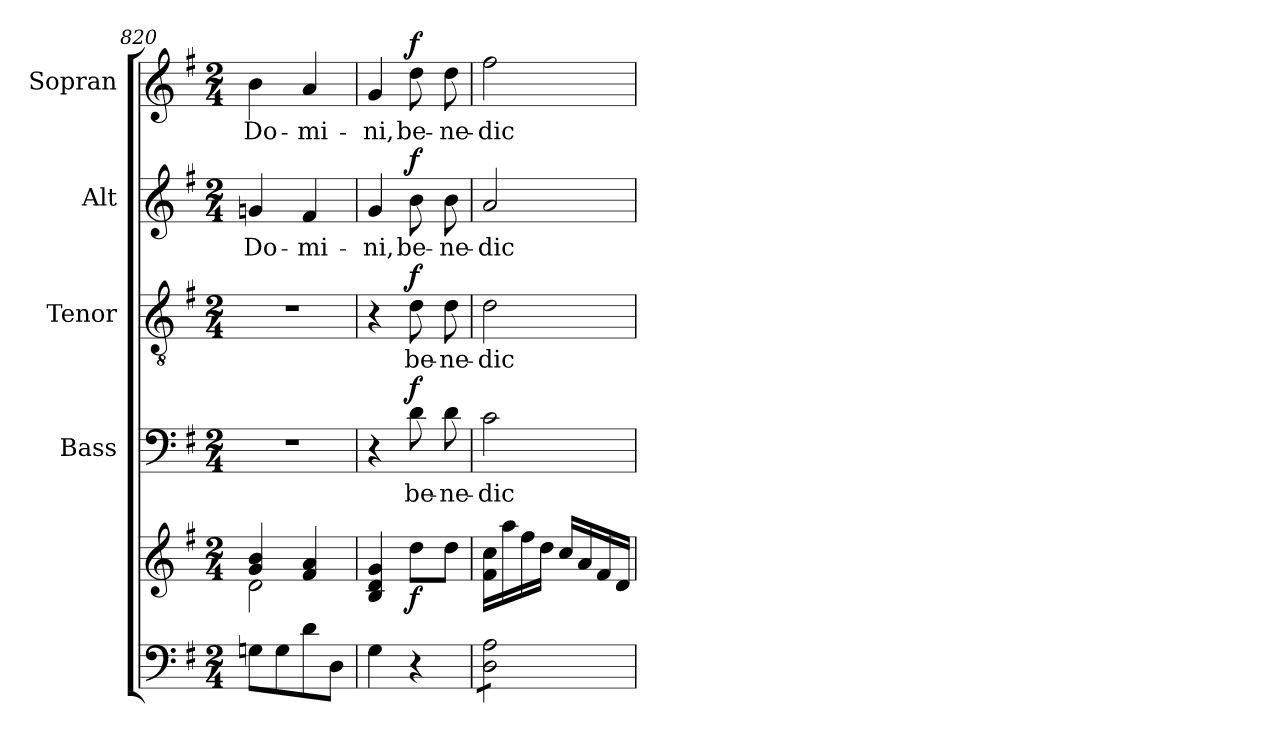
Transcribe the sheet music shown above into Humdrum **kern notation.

**kern	**kern	**dynam	**kern	**text	**dynam	**kern	**text	**dynam	**kern	**text	**dynam	**kern	**text	**dynam
*part5	*part5	*part5	*part4	*part4	*part4	*part3	*part3	*part3	*part2	*part2	*part2	*part1	*part1	*part1
*staff6	*staff5	*staff5/6	*staff4	*staff4	*staff4	*staff3	*staff3	*staff3	*staff2	*staff2	*staff2	*staff1	*staff1	*staff1
*	*	*	*I"Bass	*	*	*I"Tenor	*	*	*I"Alt	*	*	*I"Sopran	*	*
*	*	*	*I'B.	*	*	*I'T.	*	*	*I'A.	*	*	*I'S.	*	*
*clefF4	*clefG2	*	*clefF4	*	*	*clefGv2	*	*	*clefG2	*	*	*clefG2	*	*
*k[f#]	*k[f#]	*	*k[f#]	*	*	*k[f#]	*	*	*k[f#]	*	*	*k[f#]	*	*
*G:	*G:	*	*G:	*	*	*G:	*	*	*G:	*	*	*G:	*	*
*M2/4	*M2/4	*	*M2/4	*	*	*M2/4	*	*	*M2/4	*	*	*M2/4	*	*
=820	=820	=820	=820	=820	=820	=820	=820	=820	=820	=820	=820	=820	=820	=820
*	*^	*	*	*	*	*	*	*	*	*	*	*	*	*
!	!	!	!	!	!	!	!	!	!	!	!LO:LY:b	!	!	!LO:LY:b	!
8Gn\L	4g/ 4b/	2d\	.	2r	.	.	2r	.	.	4gn/	Do-	.	4b\	Do-	.
8G\	.	.	.	.	.	.	.	.	.	.	.	.	.	.	.
!	!	!	!	!	!	!	!	!	!	!	!LO:LY:b	!	!	!LO:LY:b	!
8d\	4f#/ 4a/	.	.	.	.	.	.	.	.	4f#/	-mi-	.	4a/	-mi-	.
8D\J	.	.	.	.	.	.	.	.	.	.	.	.	.	.	.
*	*v	*v	*	*	*	*	*	*	*	*	*	*	*	*	*
=821	=821	=821	=821	=821	=821	=821	=821	=821	=821	=821	=821	=821	=821	=821
!	!	!	!	!	!	!	!	!	!	!LO:LY:b	!	!	!LO:LY:b	!
4G\	4B/ 4d/ 4g/	.	4r	.	.	4r	.	.	4g/	-ni,	.	4g/	-ni,	.
!	!	!LO:DY:b	!	!LO:LY:b	!LO:DY:a	!	!LO:LY:b	!LO:DY:a	!	!LO:LY:b	!LO:DY:a	!	!LO:LY:b	!LO:DY:a
4r	8dd\L	f	8d\	be-	f	8d\	be-	f	8b\	be-	f	8dd\	be-	f
!	!	!	!	!LO:LY:b	!	!	!LO:LY:b	!	!	!LO:LY:b	!	!	!LO:LY:b	!
.	8dd\J	.	8d\	-ne-	.	8d\	-ne-	.	8b\	-ne-	.	8dd\	-ne-	.
=822	=822	=822	=822	=822	=822	=822	=822	=822	=822	=822	=822	=822	=822	=822
!	!	!	!	!LO:LY:b	!	!	!LO:LY:b	!	!	!LO:LY:b	!	!	!LO:LY:b	!
*tremolo	*	*	*	*	*	*	*	*	*	*	*	*	*	*
8D\ 8A\L	16f#\ 16cc\LL	.	2c\	-dic-	.	2d\	-dic-	.	2a/	-dic-	.	2ff#\	-dic-	.
.	16aa\	.	.	.	.	.	.	.	.	.	.	.	.	.
8D\ 8A\	16ff#\	.	.	.	.	.	.	.	.	.	.	.	.	.
.	16dd\JJ	.	.	.	.	.	.	.	.	.	.	.	.	.
8D\ 8A\	16cc/LL	.	.	.	.	.	.	.	.	.	.	.	.	.
.	16a/	.	.	.	.	.	.	.	.	.	.	.	.	.
8D\ 8A\J	16f#/	.	.	.	.	.	.	.	.	.	.	.	.	.
*Xtremolo	*	*	*	*	*	*	*	*	*	*	*	*	*	*
.	16d/JJ	.	.	.	.	.	.	.	.	.	.	.	.	.
=	=	=	=	=	=	=	=	=	=	=	=	=	=	=
*-	*-	*-	*-	*-	*-	*-	*-	*-	*-	*-	*-	*-	*-	*-
